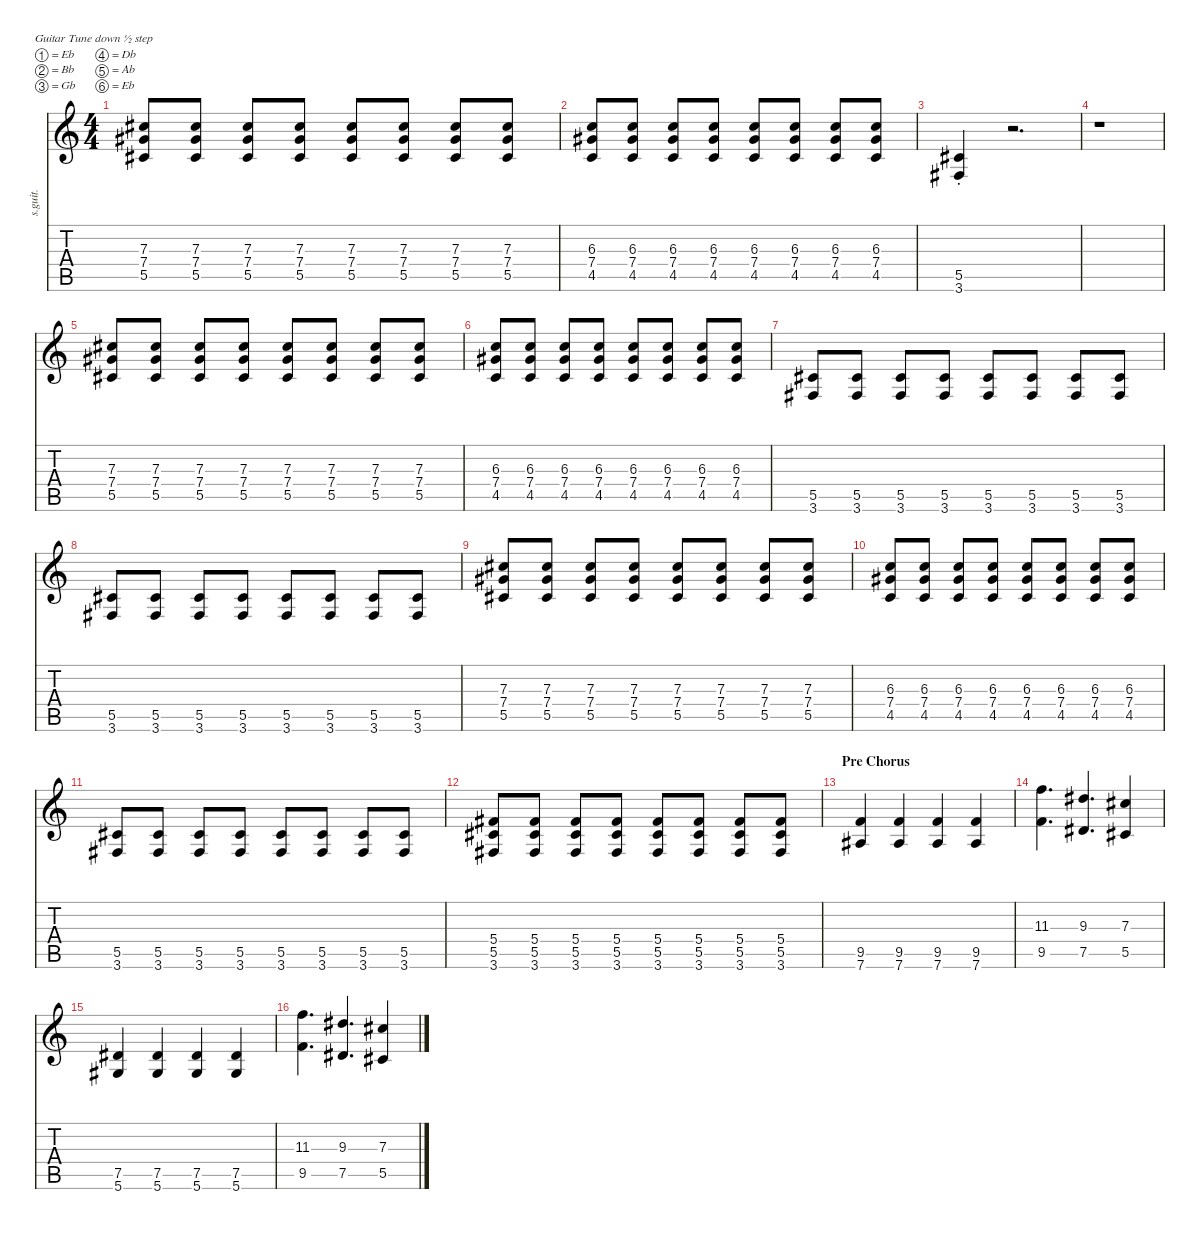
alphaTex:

\defaultSystemsLayout 4
\hideDynamics
\bracketExtendMode nobrackets
\track ("Dave Keuning - Rhythm Guitar" "s.guit.") {instrument overdrivenguitar}
\staff {score tabs}
\tuning (Eb4 Bb3 Gb3 Db3 Ab2 Eb2)
\ts (4 4)
\tempo (148 hide)
\clef g2
\ks c
(7.3{acc #} 7.4{acc #} 5.5{acc #}).8{lyrics (0 "") lyrics (1 "") lyrics (2 "") lyrics (3 "") lyrics (4 "") dy f} (7.3{acc #} 7.4{acc #} 5.5{acc #}).8{lyrics (0 "") lyrics (1 "") lyrics (2 "") lyrics (3 "") lyrics (4 "")} (7.3{acc #} 7.4{acc #} 5.5{acc #}).8{lyrics (0 "") lyrics (1 "") lyrics (2 "") lyrics (3 "") lyrics (4 "")} (7.3{acc #} 7.4{acc #} 5.5{acc #}).8{lyrics (0 "") lyrics (1 "") lyrics (2 "") lyrics (3 "") lyrics (4 "")} (7.3{acc #} 7.4{acc #} 5.5{acc #}).8{lyrics (0 "") lyrics (1 "") lyrics (2 "") lyrics (3 "") lyrics (4 "")} (7.3{acc #} 7.4{acc #} 5.5{acc #}).8{lyrics (0 "") lyrics (1 "") lyrics (2 "") lyrics (3 "") lyrics (4 "")} (7.3{acc #} 7.4{acc #} 5.5{acc #}).8{lyrics (0 "") lyrics (1 "") lyrics (2 "") lyrics (3 "") lyrics (4 "")} (7.3{acc #} 7.4{acc #} 5.5{acc #}).8{lyrics (0 "") lyrics (1 "") lyrics (2 "") lyrics (3 "") lyrics (4 "")} |
(6.3 7.4{acc #} 4.5).8{lyrics (0 "") lyrics (1 "") lyrics (2 "") lyrics (3 "") lyrics (4 "")} (6.3 7.4{acc #} 4.5).8{lyrics (0 "") lyrics (1 "") lyrics (2 "") lyrics (3 "") lyrics (4 "")} (6.3 7.4{acc #} 4.5).8{lyrics (0 "") lyrics (1 "") lyrics (2 "") lyrics (3 "") lyrics (4 "")} (6.3 7.4{acc #} 4.5).8{lyrics (0 "") lyrics (1 "") lyrics (2 "") lyrics (3 "") lyrics (4 "")} (6.3 7.4{acc #} 4.5).8{lyrics (0 "") lyrics (1 "") lyrics (2 "") lyrics (3 "") lyrics (4 "")} (6.3 7.4{acc #} 4.5).8{lyrics (0 "") lyrics (1 "") lyrics (2 "") lyrics (3 "") lyrics (4 "")} (6.3 7.4{acc #} 4.5).8{lyrics (0 "") lyrics (1 "") lyrics (2 "") lyrics (3 "") lyrics (4 "")} (6.3 7.4{acc #} 4.5).8{lyrics (0 "") lyrics (1 "") lyrics (2 "") lyrics (3 "") lyrics (4 "")} |
(5.5{st acc #} 3.6{st acc #}).4{lyrics (0 "") lyrics (1 "") lyrics (2 "") lyrics (3 "") lyrics (4 "")} r.2{d} |
r.1 |
(7.3{acc #} 7.4{acc #} 5.5{acc #}).8{lyrics (0 "") lyrics (1 "") lyrics (2 "") lyrics (3 "") lyrics (4 "")} (7.3{acc #} 7.4{acc #} 5.5{acc #}).8{lyrics (0 "") lyrics (1 "") lyrics (2 "") lyrics (3 "") lyrics (4 "")} (7.3{acc #} 7.4{acc #} 5.5{acc #}).8{lyrics (0 "") lyrics (1 "") lyrics (2 "") lyrics (3 "") lyrics (4 "")} (7.3{acc #} 7.4{acc #} 5.5{acc #}).8{lyrics (0 "") lyrics (1 "") lyrics (2 "") lyrics (3 "") lyrics (4 "")} (7.3{acc #} 7.4{acc #} 5.5{acc #}).8{lyrics (0 "") lyrics (1 "") lyrics (2 "") lyrics (3 "") lyrics (4 "")} (7.3{acc #} 7.4{acc #} 5.5{acc #}).8{lyrics (0 "") lyrics (1 "") lyrics (2 "") lyrics (3 "") lyrics (4 "")} (7.3{acc #} 7.4{acc #} 5.5{acc #}).8{lyrics (0 "") lyrics (1 "") lyrics (2 "") lyrics (3 "") lyrics (4 "")} (7.3{acc #} 7.4{acc #} 5.5{acc #}).8{lyrics (0 "") lyrics (1 "") lyrics (2 "") lyrics (3 "") lyrics (4 "")} |
(6.3 7.4{acc #} 4.5).8{lyrics (0 "") lyrics (1 "") lyrics (2 "") lyrics (3 "") lyrics (4 "")} (6.3 7.4{acc #} 4.5).8{lyrics (0 "") lyrics (1 "") lyrics (2 "") lyrics (3 "") lyrics (4 "")} (6.3 7.4{acc #} 4.5).8{lyrics (0 "") lyrics (1 "") lyrics (2 "") lyrics (3 "") lyrics (4 "")} (6.3 7.4{acc #} 4.5).8{lyrics (0 "") lyrics (1 "") lyrics (2 "") lyrics (3 "") lyrics (4 "")} (6.3 7.4{acc #} 4.5).8{lyrics (0 "") lyrics (1 "") lyrics (2 "") lyrics (3 "") lyrics (4 "")} (6.3 7.4{acc #} 4.5).8{lyrics (0 "") lyrics (1 "") lyrics (2 "") lyrics (3 "") lyrics (4 "")} (6.3 7.4{acc #} 4.5).8{lyrics (0 "") lyrics (1 "") lyrics (2 "") lyrics (3 "") lyrics (4 "")} (6.3 7.4{acc #} 4.5).8{lyrics (0 "") lyrics (1 "") lyrics (2 "") lyrics (3 "") lyrics (4 "")} |
(5.5{acc #} 3.6{acc #}).8{lyrics (0 "") lyrics (1 "") lyrics (2 "") lyrics (3 "") lyrics (4 "")} (5.5{acc #} 3.6{acc #}).8{lyrics (0 "") lyrics (1 "") lyrics (2 "") lyrics (3 "") lyrics (4 "")} (5.5{acc #} 3.6{acc #}).8{lyrics (0 "") lyrics (1 "") lyrics (2 "") lyrics (3 "") lyrics (4 "")} (5.5{acc #} 3.6{acc #}).8{lyrics (0 "") lyrics (1 "") lyrics (2 "") lyrics (3 "") lyrics (4 "")} (5.5{acc #} 3.6{acc #}).8{lyrics (0 "") lyrics (1 "") lyrics (2 "") lyrics (3 "") lyrics (4 "")} (5.5{acc #} 3.6{acc #}).8{lyrics (0 "") lyrics (1 "") lyrics (2 "") lyrics (3 "") lyrics (4 "")} (5.5{acc #} 3.6{acc #}).8{lyrics (0 "") lyrics (1 "") lyrics (2 "") lyrics (3 "") lyrics (4 "")} (5.5{acc #} 3.6{acc #}).8{lyrics (0 "") lyrics (1 "") lyrics (2 "") lyrics (3 "") lyrics (4 "")} |
(5.5{acc #} 3.6{acc #}).8{lyrics (0 "") lyrics (1 "") lyrics (2 "") lyrics (3 "") lyrics (4 "")} (5.5{acc #} 3.6{acc #}).8{lyrics (0 "") lyrics (1 "") lyrics (2 "") lyrics (3 "") lyrics (4 "")} (5.5{acc #} 3.6{acc #}).8{lyrics (0 "") lyrics (1 "") lyrics (2 "") lyrics (3 "") lyrics (4 "")} (5.5{acc #} 3.6{acc #}).8{lyrics (0 "") lyrics (1 "") lyrics (2 "") lyrics (3 "") lyrics (4 "")} (5.5{acc #} 3.6{acc #}).8{lyrics (0 "") lyrics (1 "") lyrics (2 "") lyrics (3 "") lyrics (4 "")} (5.5{acc #} 3.6{acc #}).8{lyrics (0 "") lyrics (1 "") lyrics (2 "") lyrics (3 "") lyrics (4 "")} (5.5{acc #} 3.6{acc #}).8{lyrics (0 "") lyrics (1 "") lyrics (2 "") lyrics (3 "") lyrics (4 "")} (5.5{acc #} 3.6{acc #}).8{lyrics (0 "") lyrics (1 "") lyrics (2 "") lyrics (3 "") lyrics (4 "")} |
(7.3{acc #} 7.4{acc #} 5.5{acc #}).8{lyrics (0 "") lyrics (1 "") lyrics (2 "") lyrics (3 "") lyrics (4 "")} (7.3{acc #} 7.4{acc #} 5.5{acc #}).8{lyrics (0 "") lyrics (1 "") lyrics (2 "") lyrics (3 "") lyrics (4 "")} (7.3{acc #} 7.4{acc #} 5.5{acc #}).8{lyrics (0 "") lyrics (1 "") lyrics (2 "") lyrics (3 "") lyrics (4 "")} (7.3{acc #} 7.4{acc #} 5.5{acc #}).8{lyrics (0 "") lyrics (1 "") lyrics (2 "") lyrics (3 "") lyrics (4 "")} (7.3{acc #} 7.4{acc #} 5.5{acc #}).8{lyrics (0 "") lyrics (1 "") lyrics (2 "") lyrics (3 "") lyrics (4 "")} (7.3{acc #} 7.4{acc #} 5.5{acc #}).8{lyrics (0 "") lyrics (1 "") lyrics (2 "") lyrics (3 "") lyrics (4 "")} (7.3{acc #} 7.4{acc #} 5.5{acc #}).8{lyrics (0 "") lyrics (1 "") lyrics (2 "") lyrics (3 "") lyrics (4 "")} (7.3{acc #} 7.4{acc #} 5.5{acc #}).8{lyrics (0 "") lyrics (1 "") lyrics (2 "") lyrics (3 "") lyrics (4 "")} |
(6.3 7.4{acc #} 4.5).8{lyrics (0 "") lyrics (1 "") lyrics (2 "") lyrics (3 "") lyrics (4 "")} (6.3 7.4{acc #} 4.5).8{lyrics (0 "") lyrics (1 "") lyrics (2 "") lyrics (3 "") lyrics (4 "")} (6.3 7.4{acc #} 4.5).8{lyrics (0 "") lyrics (1 "") lyrics (2 "") lyrics (3 "") lyrics (4 "")} (6.3 7.4{acc #} 4.5).8{lyrics (0 "") lyrics (1 "") lyrics (2 "") lyrics (3 "") lyrics (4 "")} (6.3 7.4{acc #} 4.5).8{lyrics (0 "") lyrics (1 "") lyrics (2 "") lyrics (3 "") lyrics (4 "")} (6.3 7.4{acc #} 4.5).8{lyrics (0 "") lyrics (1 "") lyrics (2 "") lyrics (3 "") lyrics (4 "")} (6.3 7.4{acc #} 4.5).8{lyrics (0 "") lyrics (1 "") lyrics (2 "") lyrics (3 "") lyrics (4 "")} (6.3 7.4{acc #} 4.5).8{lyrics (0 "") lyrics (1 "") lyrics (2 "") lyrics (3 "") lyrics (4 "")} |
(5.5{acc #} 3.6{acc #}).8{lyrics (0 "") lyrics (1 "") lyrics (2 "") lyrics (3 "") lyrics (4 "")} (5.5{acc #} 3.6{acc #}).8{lyrics (0 "") lyrics (1 "") lyrics (2 "") lyrics (3 "") lyrics (4 "")} (5.5{acc #} 3.6{acc #}).8{lyrics (0 "") lyrics (1 "") lyrics (2 "") lyrics (3 "") lyrics (4 "")} (5.5{acc #} 3.6{acc #}).8{lyrics (0 "") lyrics (1 "") lyrics (2 "") lyrics (3 "") lyrics (4 "")} (5.5{acc #} 3.6{acc #}).8{lyrics (0 "") lyrics (1 "") lyrics (2 "") lyrics (3 "") lyrics (4 "")} (5.5{acc #} 3.6{acc #}).8{lyrics (0 "") lyrics (1 "") lyrics (2 "") lyrics (3 "") lyrics (4 "")} (5.5{acc #} 3.6{acc #}).8{lyrics (0 "") lyrics (1 "") lyrics (2 "") lyrics (3 "") lyrics (4 "")} (5.5{acc #} 3.6{acc #}).8{lyrics (0 "") lyrics (1 "") lyrics (2 "") lyrics (3 "") lyrics (4 "")} |
(5.4{acc #} 5.5{acc #} 3.6{acc #}).8{lyrics (0 "") lyrics (1 "") lyrics (2 "") lyrics (3 "") lyrics (4 "")} (5.4{acc #} 5.5{acc #} 3.6{acc #}).8{lyrics (0 "") lyrics (1 "") lyrics (2 "") lyrics (3 "") lyrics (4 "")} (5.4{acc #} 5.5{acc #} 3.6{acc #}).8{lyrics (0 "") lyrics (1 "") lyrics (2 "") lyrics (3 "") lyrics (4 "")} (5.4{acc #} 5.5{acc #} 3.6{acc #}).8{lyrics (0 "") lyrics (1 "") lyrics (2 "") lyrics (3 "") lyrics (4 "")} (5.4{acc #} 5.5{acc #} 3.6{acc #}).8{lyrics (0 "") lyrics (1 "") lyrics (2 "") lyrics (3 "") lyrics (4 "")} (5.4{acc #} 5.5{acc #} 3.6{acc #}).8{lyrics (0 "") lyrics (1 "") lyrics (2 "") lyrics (3 "") lyrics (4 "")} (5.4{acc #} 5.5{acc #} 3.6{acc #}).8{lyrics (0 "") lyrics (1 "") lyrics (2 "") lyrics (3 "") lyrics (4 "")} (5.4{acc #} 5.5{acc #} 3.6{acc #}).8{lyrics (0 "") lyrics (1 "") lyrics (2 "") lyrics (3 "") lyrics (4 "")} |
\section ("" "Pre Chorus")
(9.5 7.6{acc #}).4{lyrics (0 "") lyrics (1 "") lyrics (2 "") lyrics (3 "") lyrics (4 "")} (9.5 7.6{acc #}).4{lyrics (0 "") lyrics (1 "") lyrics (2 "") lyrics (3 "") lyrics (4 "")} (9.5 7.6{acc #}).4{lyrics (0 "") lyrics (1 "") lyrics (2 "") lyrics (3 "") lyrics (4 "")} (9.5 7.6{acc #}).4{lyrics (0 "") lyrics (1 "") lyrics (2 "") lyrics (3 "") lyrics (4 "")} |
(11.3 9.5).4{d lyrics (0 "") lyrics (1 "") lyrics (2 "") lyrics (3 "") lyrics (4 "")} (9.3{acc #} 7.5{acc #}).4{d lyrics (0 "") lyrics (1 "") lyrics (2 "") lyrics (3 "") lyrics (4 "")} (7.3{acc #} 5.5{acc #}).4{lyrics (0 "") lyrics (1 "") lyrics (2 "") lyrics (3 "") lyrics (4 "")} |
(7.5{acc #} 5.6{acc #}).4{lyrics (0 "") lyrics (1 "") lyrics (2 "") lyrics (3 "") lyrics (4 "")} (7.5{acc #} 5.6{acc #}).4{lyrics (0 "") lyrics (1 "") lyrics (2 "") lyrics (3 "") lyrics (4 "")} (7.5{acc #} 5.6{acc #}).4{lyrics (0 "") lyrics (1 "") lyrics (2 "") lyrics (3 "") lyrics (4 "")} (7.5{acc #} 5.6{acc #}).4{lyrics (0 "") lyrics (1 "") lyrics (2 "") lyrics (3 "") lyrics (4 "")} |
(11.3 9.5).4{d lyrics (0 "") lyrics (1 "") lyrics (2 "") lyrics (3 "") lyrics (4 "")} (9.3{acc #} 7.5{acc #}).4{d lyrics (0 "") lyrics (1 "") lyrics (2 "") lyrics (3 "") lyrics (4 "")} (7.3{acc #} 5.5{acc #}).4{lyrics (0 "") lyrics (1 "") lyrics (2 "") lyrics (3 "") lyrics (4 "")}
